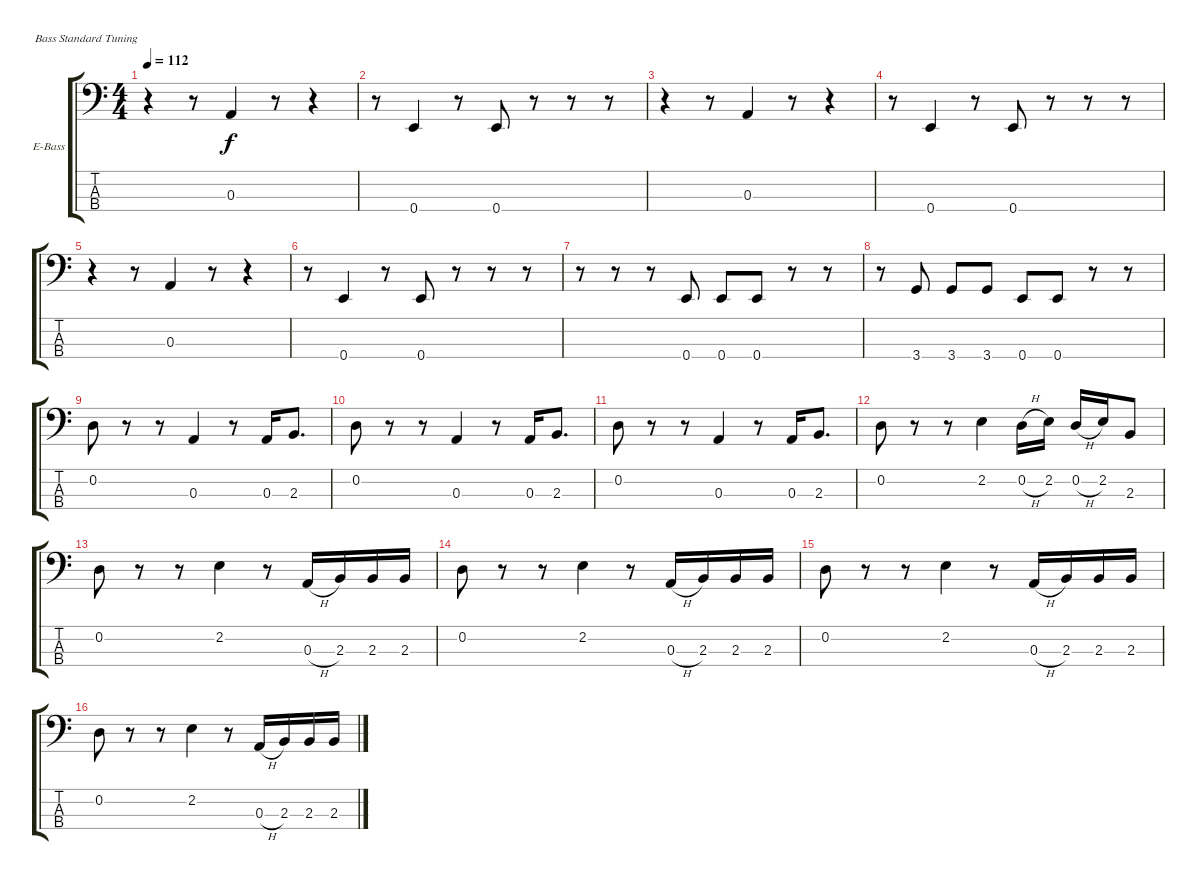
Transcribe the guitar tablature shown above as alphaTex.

\bracketExtendMode groupsimilarinstruments
\firstSystemTrackNameOrientation horizontal
\otherSystemsTrackNameOrientation horizontal
\track ("Justin Chancellor" "E-Bass") {instrument electricbasspick}
\staff {score tabs}
\tuning (G2 D2 A1 E1)
\ts (4 4)
\beaming (8 2 2 2 2)
\tempo 112
\clef f4
\ks c
r.4{dy f} r.8 0.3.4 r.8 r.4 |
r.8 0.4.4 r.8 0.4.8 r.8 r.8 r.8 |
r.4 r.8 0.3.4 r.8 r.4 |
r.8 0.4.4 r.8 0.4.8 r.8 r.8 r.8 |
r.4 r.8 0.3.4 r.8 r.4 |
r.8 0.4.4 r.8 0.4.8 r.8 r.8 r.8 |
r.8 r.8 r.8 0.4.8 0.4.8 0.4.8 r.8 r.8 |
r.8 3.4.8 3.4.8 3.4.8 0.4.8 0.4.8 r.8 r.8 |
0.2.8 r.8 r.8 0.3.4 r.8 0.3.16 2.3.8{d} |
0.2.8 r.8 r.8 0.3.4 r.8 0.3.16 2.3.8{d} |
0.2.8 r.8 r.8 0.3.4 r.8 0.3.16 2.3.8{d} |
0.2.8 r.8 r.8 2.2.4 0.2{h}.16 2.2.16 0.2{h}.16 2.2.16 2.3.8 |
0.2.8 r.8 r.8 2.2.4 r.8 0.3{h}.16 2.3.16 2.3.16 2.3.16 |
0.2.8 r.8 r.8 2.2.4 r.8 0.3{h}.16 2.3.16 2.3.16 2.3.16 |
0.2.8 r.8 r.8 2.2.4 r.8 0.3{h}.16 2.3.16 2.3.16 2.3.16 |
0.2.8 r.8 r.8 2.2.4 r.8 0.3{h}.16 2.3.16 2.3.16 2.3.16
